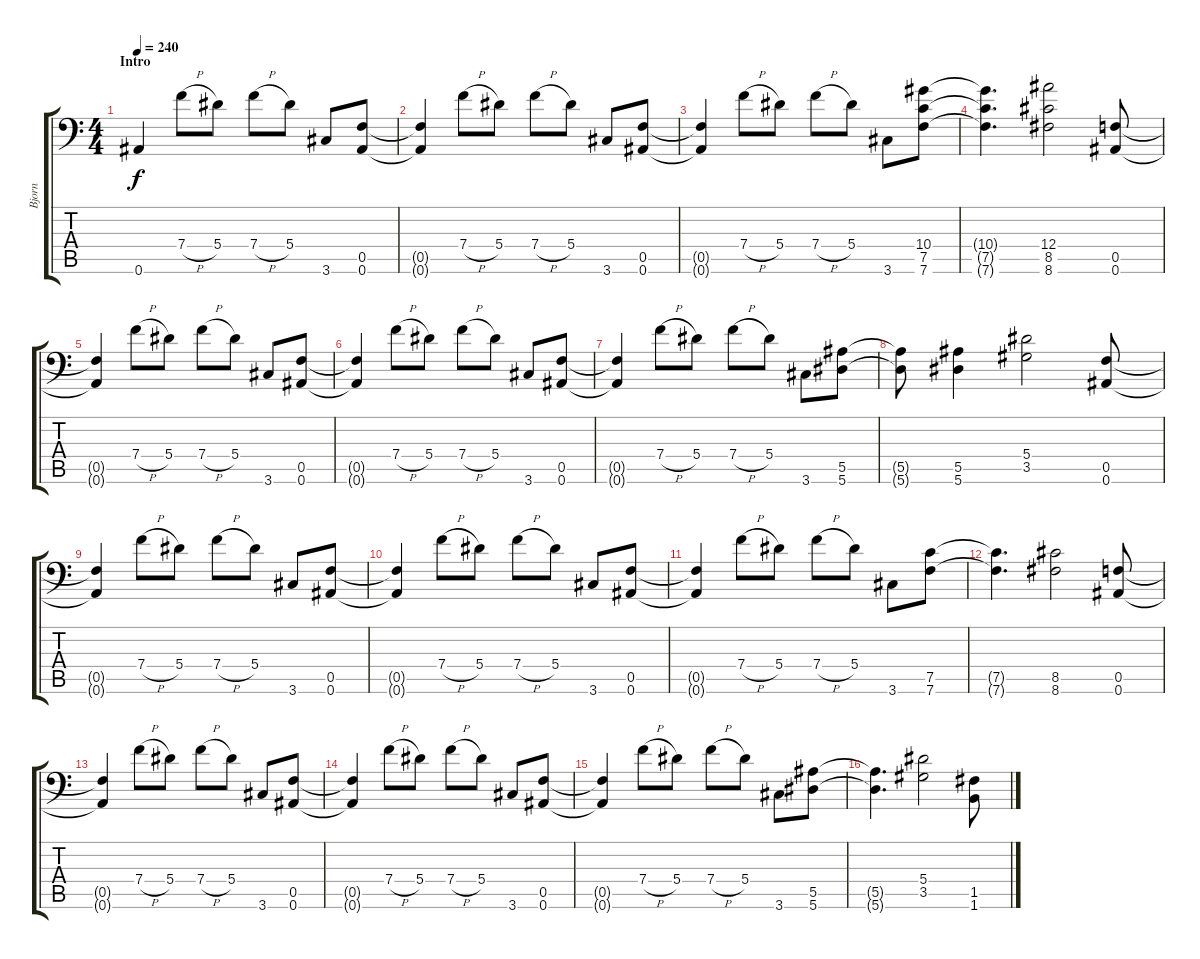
\track ("Bjorn" "Bjorn") {instrument distortionguitar}
\staff {score tabs}
\tuning (C4 G3 Eb3 Bb2 F2 Bb1) {hide}
\ts (4 4)
\section ("" "Intro")
\tempo 240
\clef f4
\ks c
0.6.4{dy f instrument distortionguitar} 7.4{h}.8 5.4.8 7.4{h}.8 5.4.8 3.6.8 (0.5 0.6).8 |
(0.5{t} 0.6{t}).4 7.4{h}.8 5.4.8 7.4{h}.8 5.4.8 3.6.8 (0.5 0.6).8 |
(0.5{t} 0.6{t}).4 7.4{h}.8 5.4.8 7.4{h}.8 5.4.8 3.6.8 (10.4 7.5 7.6).8 |
(10.4{t} 7.5{t} 7.6{t}).4{d} (12.4 8.5 8.6).2 (0.5 0.6).8 |
(0.5{t} 0.6{t}).4 7.4{h}.8 5.4.8 7.4{h}.8 5.4.8 3.6.8 (0.5 0.6).8 |
(0.5{t} 0.6{t}).4 7.4{h}.8 5.4.8 7.4{h}.8 5.4.8 3.6.8 (0.5 0.6).8 |
(0.5{t} 0.6{t}).4 7.4{h}.8 5.4.8 7.4{h}.8 5.4.8 3.6.8 (5.5 5.6).8 |
(5.5{t} 5.6{t}).8 (5.5 5.6).4 (5.4 3.5).2 (0.5 0.6).8 |
(0.5{t} 0.6{t}).4 7.4{h}.8 5.4.8 7.4{h}.8 5.4.8 3.6.8 (0.5 0.6).8 |
(0.5{t} 0.6{t}).4 7.4{h}.8 5.4.8 7.4{h}.8 5.4.8 3.6.8 (0.5 0.6).8 |
(0.5{t} 0.6{t}).4 7.4{h}.8 5.4.8 7.4{h}.8 5.4.8 3.6.8 (7.5 7.6).8 |
(7.5{t} 7.6{t}).4{d} (8.5 8.6).2 (0.5 0.6).8 |
(0.5{t} 0.6{t}).4 7.4{h}.8 5.4.8 7.4{h}.8 5.4.8 3.6.8 (0.5 0.6).8 |
(0.5{t} 0.6{t}).4 7.4{h}.8 5.4.8 7.4{h}.8 5.4.8 3.6.8 (0.5 0.6).8 |
(0.5{t} 0.6{t}).4 7.4{h}.8 5.4.8 7.4{h}.8 5.4.8 3.6.8 (5.5 5.6).8 |
(5.5{t} 5.6{t}).4{d} (5.4 3.5).2 (1.5 1.6).8
